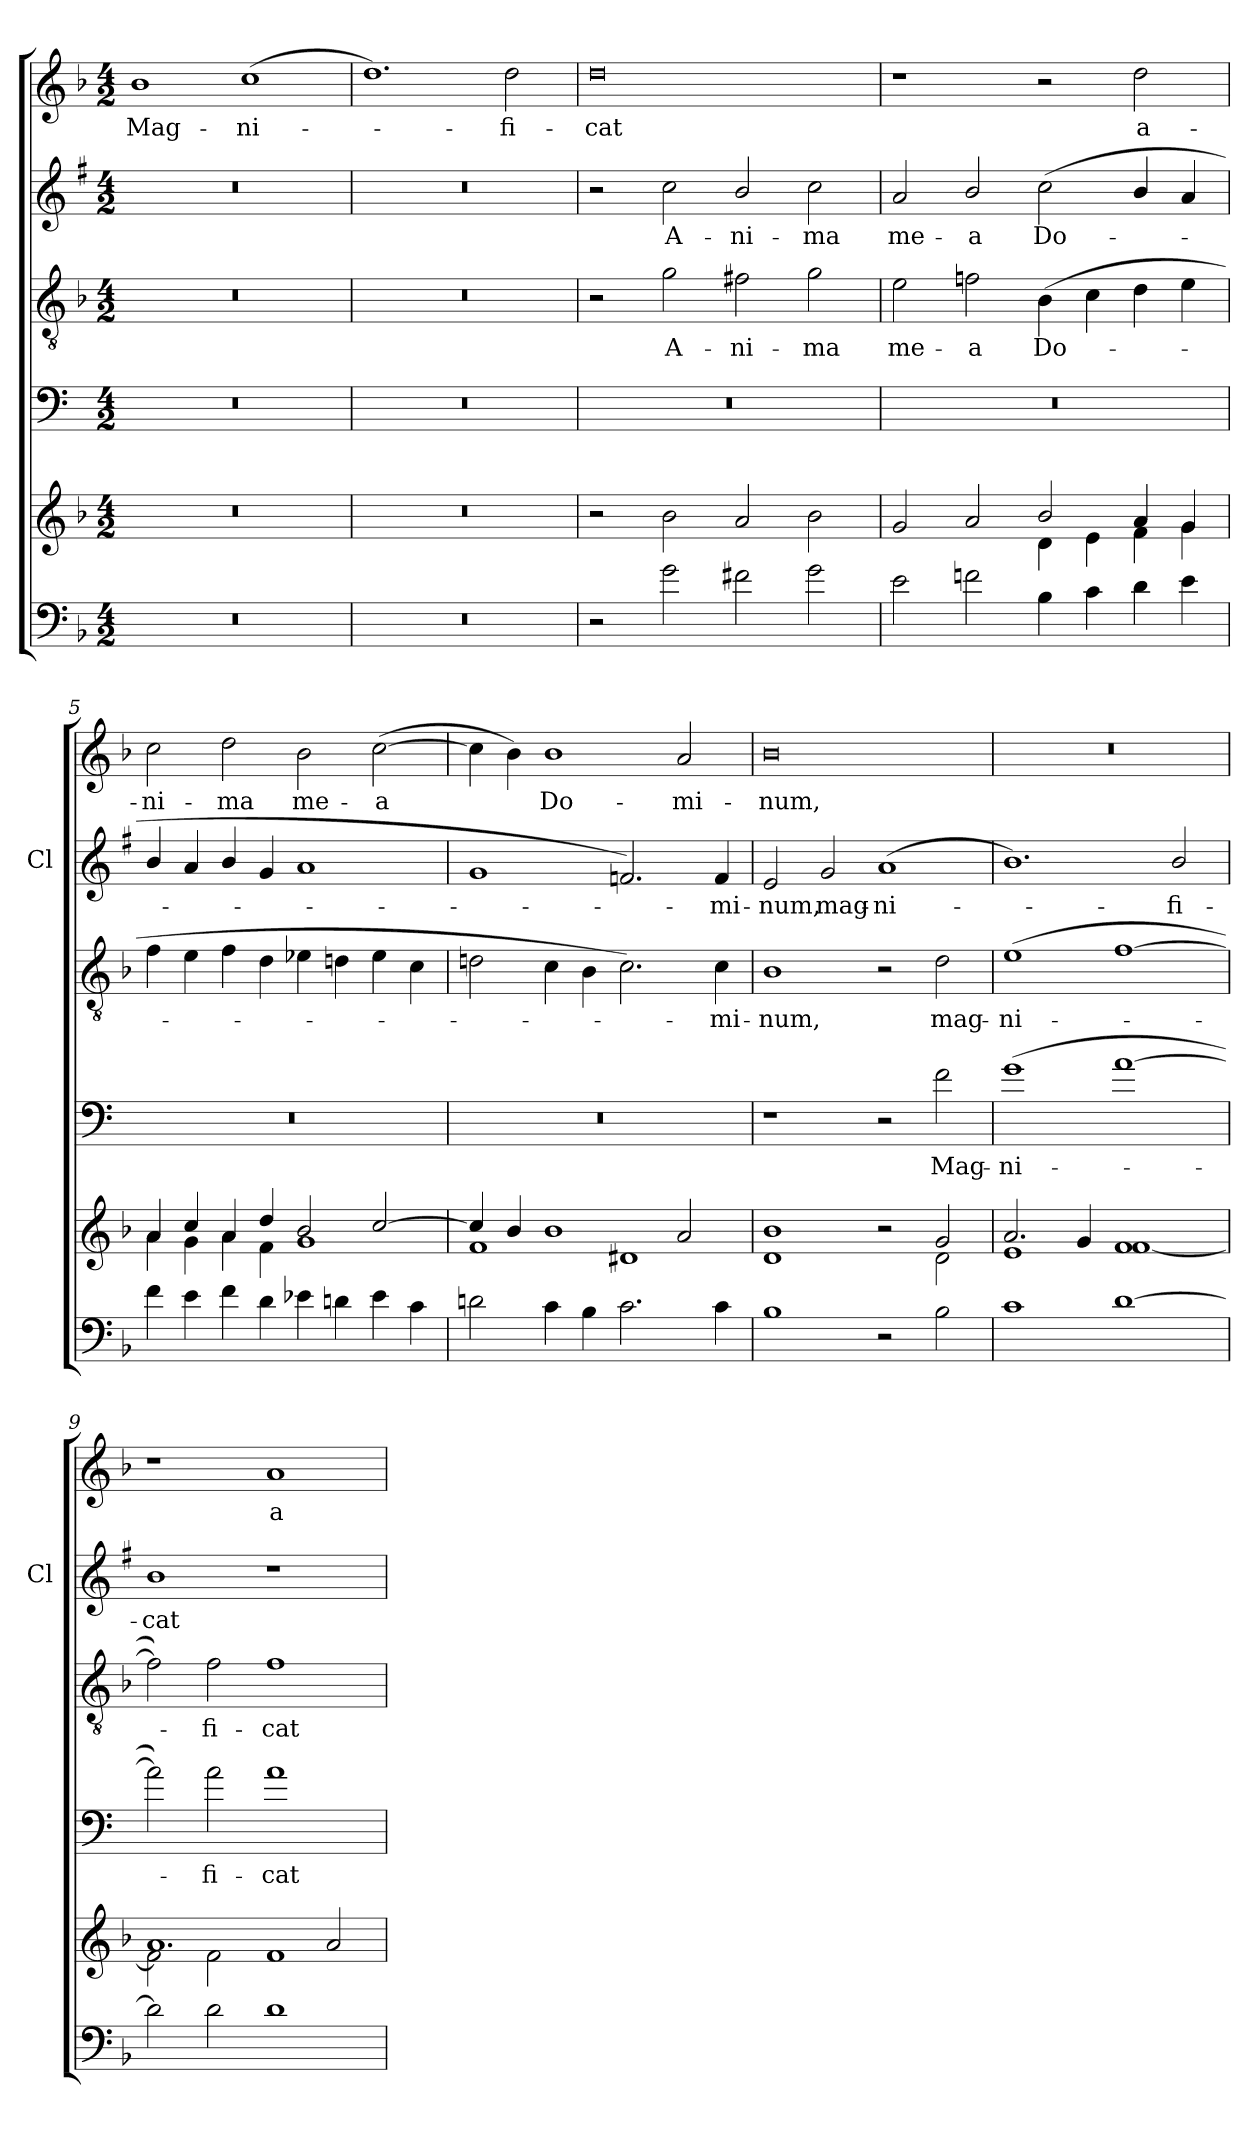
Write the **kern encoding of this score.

**kern	**kern	**kern	**text	**kern	**text	**kern	**text	**kern	**text
*part5	*part5	*part4	*part4	*part3	*part3	*part2	*part2	*part1	*part1
*staff6	*staff5	*staff4	*staff4	*staff3	*staff3	*staff2	*staff2	*staff1	*staff1
*	*	*	*	*	*	*I'Cl	*	*	*
*clefF4	*clefG2	*clefF4	*	*clefGv2	*	*clefG2	*	*clefG2	*
*	*	*ITrd4c7	*	*	*	*ITrd1c2	*	*	*
*k[b-]	*k[b-]	*k[b-]	*	*k[b-]	*	*k[b-]	*	*k[b-]	*
*F:	*F:	*F:	*	*F:	*	*F:	*	*F:	*
*M4/2	*M4/2	*M4/2	*	*M4/2	*	*M4/2	*	*M4/2	*
*MM192	*MM192	*MM192	*	*MM192	*	*MM192	*	*MM192	*
=1	=1	=1	=1	=1	=1	=1	=1	=1	=1
!	!	!	!	!	!	!	!	!	!LO:LY:b
0r	0r	0r	.	0r	.	0r	.	1b-	Mag-
!	!	!	!	!	!	!	!	!	!LO:LY:b
.	.	.	.	.	.	.	.	(>1cc	-ni-
=2	=2	=2	=2	=2	=2	=2	=2	=2	=2
0r	0r	0r	.	0r	.	0r	.	1.dd)	.
!	!	!	!	!	!	!	!	!	!LO:LY:b
.	.	.	.	.	.	.	.	2dd\	-fi-
=3	=3	=3	=3	=3	=3	=3	=3	=3	=3
!	!	!	!	!	!	!	!	!	!LO:LY:b
2r	2r	0r	.	2r	.	2r	.	0dd	-cat
!	!	!	!	!	!LO:LY:b	!	!LO:LY:b	!	!
2g\	2b-\	.	.	2g\	A-	2b-\	A-	.	.
!	!	!	!	!	!LO:LY:b	!	!LO:LY:b	!	!
2f#X\	2a/	.	.	2f#X\	-ni-	2a/	-ni-	.	.
!	!	!	!	!	!LO:LY:b	!	!LO:LY:b	!	!
2g\	2b-\	.	.	2g\	-ma	2b-\	-ma	.	.
=4	=4	=4	=4	=4	=4	=4	=4	=4	=4
*	*^	*	*	*	*	*	*	*	*
!	!	!	!	!	!	!LO:LY:b	!	!LO:LY:b	!	!
2e\	2g/	1ryy	0r	.	2e\	me-	2g/	me-	1r	.
!	!	!	!	!	!	!LO:LY:b	!	!LO:LY:b	!	!
2fn\	2a/	.	.	.	2fn\	-a	2a/	-a	.	.
!	!	!	!	!	!	!LO:LY:b	!	!LO:LY:b	!	!
4B-\	2b-/	4d\	.	.	(>4B-\	Do-	(>2b-\	Do-	2r	.
4c\	.	4e\	.	.	4c\	.	.	.	.	.
!	!	!	!	!	!	!	!	!	!	!LO:LY:b
4d\	4a/	4f\	.	.	4d\	.	4a/	.	2dd\	a-
4e\	4g/	4g\	.	.	4e\	.	4g/	.	.	.
!!LO:PB:g=z
=5	=5	=5	=5	=5	=5	=5	=5	=5	=5	=5
!	!	!	!	!	!	!	!	!	!	!LO:LY:b
4f\	4a/	4a\	0r	.	4f\	.	4a/	.	2cc\	-ni-
4e\	4cc/	4g\	.	.	4e\	.	4g/	.	.	.
!	!	!	!	!	!	!	!	!	!	!LO:LY:b
4f\	4a/	4a\	.	.	4f\	.	4a/	.	2dd\	-ma
4d\	4dd/	4f\	.	.	4d\	.	4f/	.	.	.
!	!	!	!	!	!	!	!	!	!	!LO:LY:b
4e-X\	2b-/	1g	.	.	4e-X\	.	1g	.	2b-\	me-
4dn\	.	.	.	.	4dn\	.	.	.	.	.
!	!	!	!	!	!	!	!	!	!	!LO:LY:b
4e-\	[2cc/	.	.	.	4e-\	.	.	.	(>[2cc\	-a
4c\	.	.	.	.	4c\	.	.	.	.	.
!!LO:LB:g=z
=6	=6	=6	=6	=6	=6	=6	=6	=6	=6	=6
2dn\	4cc/]	1f	0r	.	2dn\	.	1f	.	4cc\]	.
.	4b-/	.	.	.	.	.	.	.	4b-\)	.
!	!	!	!	!	!	!	!	!	!	!LO:LY:b
4c\	1b-	.	.	.	4c\	.	.	.	1b-	Do-
4B-\	.	.	.	.	4B-\	.	.	.	.	.
2.c\	.	1d#X	.	.	2.c\)	.	2.e-X/)	.	.	.
!	!	!	!	!	!	!	!	!	!	!LO:LY:b
.	2a/	.	.	.	.	.	.	.	2a/	-mi-
!	!	!	!	!	!	!LO:LY:b	!	!LO:LY:b	!	!
4c\	.	.	.	.	4c\	-mi-	4e-/	-mi-	.	.
=7	=7	=7	=7	=7	=7	=7	=7	=7	=7	=7
!	!	!	!	!	!	!LO:LY:b	!	!LO:LY:b	!	!LO:LY:b
1B-	1b-	1d	1r	.	1B-	-num,	2d/	-num,	0b-	-num,
!	!	!	!	!	!	!	!	!LO:LY:b	!	!
.	.	.	.	.	.	.	2f/	mag-	.	.
!	!	!	!	!	!	!	!	!LO:LY:b	!	!
2r	2r	2ryy	2r	.	2r	.	(>1g	-ni-	.	.
!	!	!	!	!LO:LY:b	!	!LO:LY:b	!	!	!	!
2B-\	2g/	2d\	2B-\	Mag-	2d\	mag-	.	.	.	.
=8	=8	=8	=8	=8	=8	=8	=8	=8	=8	=8
!	!	!	!	!LO:LY:b	!	!LO:LY:b	!	!	!	!
1c	2.a/	1e	(>1c	-ni-	(>1e	-ni-	1.a)	.	0r	.
.	4g/	.	.	.	.	.	.	.	.	.
[1d	1f	[1f	[1d	.	[1f	.	.	.	.	.
!	!	!	!	!	!	!	!	!LO:LY:b	!	!
.	.	.	.	.	.	.	2a/	-fi-	.	.
=9	=9	=9	=9	=9	=9	=9	=9	=9	=9	=9
!	!	!	!	!	!	!	!	!LO:LY:b	!	!
2d\]	1.a	2f\]	2d\])	.	2f\])	.	1a	-cat	1r	.
!	!	!	!	!LO:LY:b	!	!LO:LY:b	!	!	!	!
2d\	.	2f\	2d\	-fi-	2f\	-fi-	.	.	.	.
!	!	!	!	!LO:LY:b	!	!LO:LY:b	!	!	!	!LO:LY:b
1d	.	1f	1d	-cat	1f	-cat	1r	.	1a	a-
.	2a/	.	.	.	.	.	.	.	.	.
*	*v	*v	*	*	*	*	*	*	*	*
=	=	=	=	=	=	=	=	=	=
*-	*-	*-	*-	*-	*-	*-	*-	*-	*-
